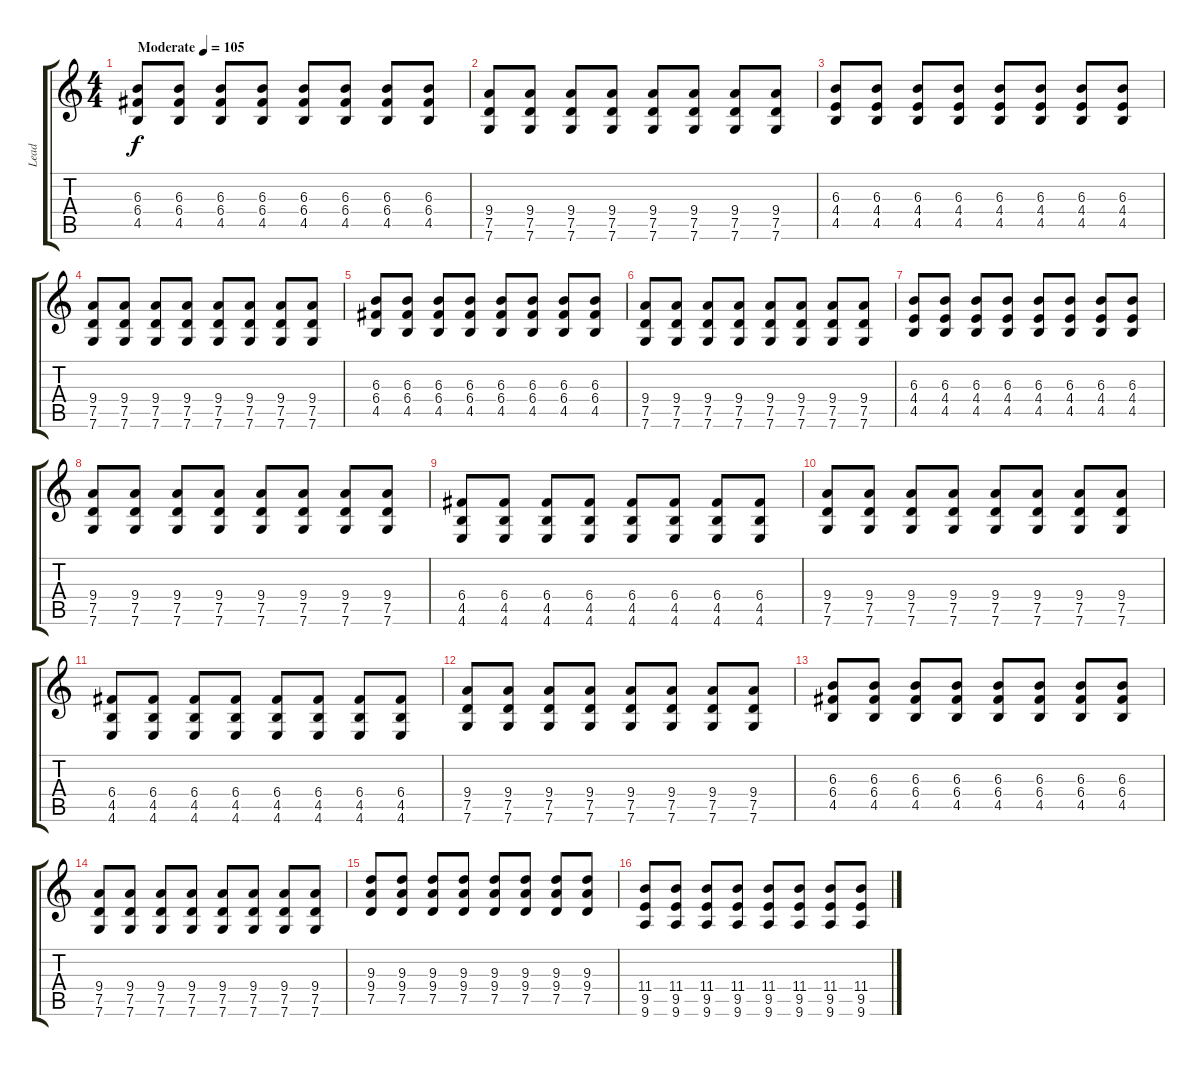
\track ("Lead" "Lead") {instrument electricguitarclean}
\staff {score tabs}
\tuning (D4 A3 F3 C3 G2 C2) {hide}
\ts (4 4)
\tempo (105 "Moderate")
\clef g2
\ks c
(6.3 6.4 4.5).8{dy f instrument electricguitarclean} (6.3 6.4 4.5).8 (6.3 6.4 4.5).8 (6.3 6.4 4.5).8 (6.3 6.4 4.5).8 (6.3 6.4 4.5).8 (6.3 6.4 4.5).8 (6.3 6.4 4.5).8 |
(9.4 7.5 7.6).8 (9.4 7.5 7.6).8 (9.4 7.5 7.6).8 (9.4 7.5 7.6).8 (9.4 7.5 7.6).8 (9.4 7.5 7.6).8 (9.4 7.5 7.6).8 (9.4 7.5 7.6).8 |
(6.3 4.4 4.5).8 (6.3 4.4 4.5).8 (6.3 4.4 4.5).8 (6.3 4.4 4.5).8 (6.3 4.4 4.5).8 (6.3 4.4 4.5).8 (6.3 4.4 4.5).8 (6.3 4.4 4.5).8 |
(9.4 7.5 7.6).8 (9.4 7.5 7.6).8 (9.4 7.5 7.6).8 (9.4 7.5 7.6).8 (9.4 7.5 7.6).8 (9.4 7.5 7.6).8 (9.4 7.5 7.6).8 (9.4 7.5 7.6).8 |
(6.3 6.4 4.5).8 (6.3 6.4 4.5).8 (6.3 6.4 4.5).8 (6.3 6.4 4.5).8 (6.3 6.4 4.5).8 (6.3 6.4 4.5).8 (6.3 6.4 4.5).8 (6.3 6.4 4.5).8 |
(9.4 7.5 7.6).8 (9.4 7.5 7.6).8 (9.4 7.5 7.6).8 (9.4 7.5 7.6).8 (9.4 7.5 7.6).8 (9.4 7.5 7.6).8 (9.4 7.5 7.6).8 (9.4 7.5 7.6).8 |
(6.3 4.4 4.5).8 (6.3 4.4 4.5).8 (6.3 4.4 4.5).8 (6.3 4.4 4.5).8 (6.3 4.4 4.5).8 (6.3 4.4 4.5).8 (6.3 4.4 4.5).8 (6.3 4.4 4.5).8 |
(9.4 7.5 7.6).8 (9.4 7.5 7.6).8 (9.4 7.5 7.6).8 (9.4 7.5 7.6).8 (9.4 7.5 7.6).8 (9.4 7.5 7.6).8 (9.4 7.5 7.6).8 (9.4 7.5 7.6).8 |
(6.4 4.5 4.6).8 (6.4 4.5 4.6).8 (6.4 4.5 4.6).8 (6.4 4.5 4.6).8 (6.4 4.5 4.6).8 (6.4 4.5 4.6).8 (6.4 4.5 4.6).8 (6.4 4.5 4.6).8 |
(9.4 7.5 7.6).8 (9.4 7.5 7.6).8 (9.4 7.5 7.6).8 (9.4 7.5 7.6).8 (9.4 7.5 7.6).8 (9.4 7.5 7.6).8 (9.4 7.5 7.6).8 (9.4 7.5 7.6).8 |
(6.4 4.5 4.6).8 (6.4 4.5 4.6).8 (6.4 4.5 4.6).8 (6.4 4.5 4.6).8 (6.4 4.5 4.6).8 (6.4 4.5 4.6).8 (6.4 4.5 4.6).8 (6.4 4.5 4.6).8 |
(9.4 7.5 7.6).8 (9.4 7.5 7.6).8 (9.4 7.5 7.6).8 (9.4 7.5 7.6).8 (9.4 7.5 7.6).8 (9.4 7.5 7.6).8 (9.4 7.5 7.6).8 (9.4 7.5 7.6).8 |
(6.3 6.4 4.5).8 (6.3 6.4 4.5).8 (6.3 6.4 4.5).8 (6.3 6.4 4.5).8 (6.3 6.4 4.5).8 (6.3 6.4 4.5).8 (6.3 6.4 4.5).8 (6.3 6.4 4.5).8 |
(9.4 7.5 7.6).8 (9.4 7.5 7.6).8 (9.4 7.5 7.6).8 (9.4 7.5 7.6).8 (9.4 7.5 7.6).8 (9.4 7.5 7.6).8 (9.4 7.5 7.6).8 (9.4 7.5 7.6).8 |
(9.3 9.4 7.5).8 (9.3 9.4 7.5).8 (9.3 9.4 7.5).8 (9.3 9.4 7.5).8 (9.3 9.4 7.5).8 (9.3 9.4 7.5).8 (9.3 9.4 7.5).8 (9.3 9.4 7.5).8 |
(11.4 9.5 9.6).8 (11.4 9.5 9.6).8 (11.4 9.5 9.6).8 (11.4 9.5 9.6).8 (11.4 9.5 9.6).8 (11.4 9.5 9.6).8 (11.4 9.5 9.6).8 (11.4 9.5 9.6).8
